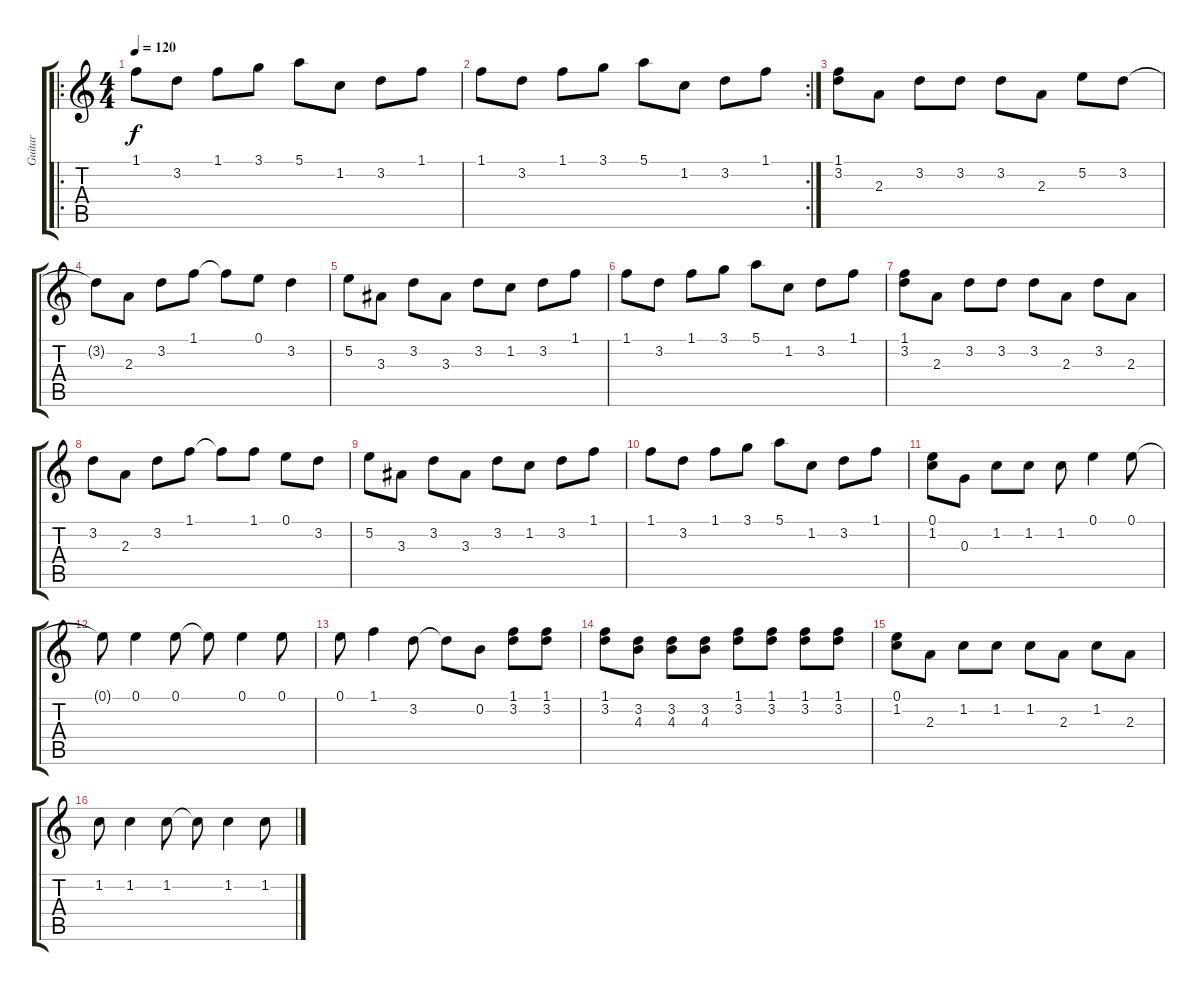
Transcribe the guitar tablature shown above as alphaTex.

\track ("Guitar" "Guitar") {instrument acousticguitarnylon}
\staff {score tabs}
\tuning (E4 B3 G3 D3 A2 E2) {hide}
\ro
\ts (4 4)
\tempo 120
\clef g2
\ks c
1.1.8{dy f instrument acousticguitarnylon} 3.2.8 1.1.8 3.1.8 5.1.8 1.2.8 3.2.8 1.1.8 |
\rc 2
1.1.8 3.2.8 1.1.8 3.1.8 5.1.8 1.2.8 3.2.8 1.1.8 |
(1.1 3.2).8 2.3.8 3.2.8 3.2.8 3.2.8 2.3.8 5.2.8 3.2.8 |
3.2{t}.8 2.3.8 3.2.8 1.1.8 1.1{t}.8 0.1.8 3.2.4 |
5.2.8 3.3.8 3.2.8 3.3.8 3.2.8 1.2.8 3.2.8 1.1.8 |
1.1.8 3.2.8 1.1.8 3.1.8 5.1.8 1.2.8 3.2.8 1.1.8 |
(1.1 3.2).8 2.3.8 3.2.8 3.2.8 3.2.8 2.3.8 3.2.8 2.3.8 |
3.2.8 2.3.8 3.2.8 1.1.8 1.1{t}.8 1.1.8 0.1.8 3.2.8 |
5.2.8 3.3.8 3.2.8 3.3.8 3.2.8 1.2.8 3.2.8 1.1.8 |
1.1.8 3.2.8 1.1.8 3.1.8 5.1.8 1.2.8 3.2.8 1.1.8 |
(0.1 1.2).8 0.3.8 1.2.8 1.2.8 1.2.8 0.1.4 0.1.8 |
0.1{t}.8 0.1.4 0.1.8 0.1{t}.8 0.1.4 0.1.8 |
0.1.8 1.1.4 3.2.8 3.2{t}.8 0.2.8 (1.1 3.2).8 (1.1 3.2).8 |
(1.1 3.2).8 (3.2 4.3).8 (3.2 4.3).8 (3.2 4.3).8 (1.1 3.2).8 (1.1 3.2).8 (1.1 3.2).8 (1.1 3.2).8 |
(0.1 1.2).8 2.3.8 1.2.8 1.2.8 1.2.8 2.3.8 1.2.8 2.3.8 |
1.2.8 1.2.4 1.2.8 1.2{t}.8 1.2.4 1.2.8
